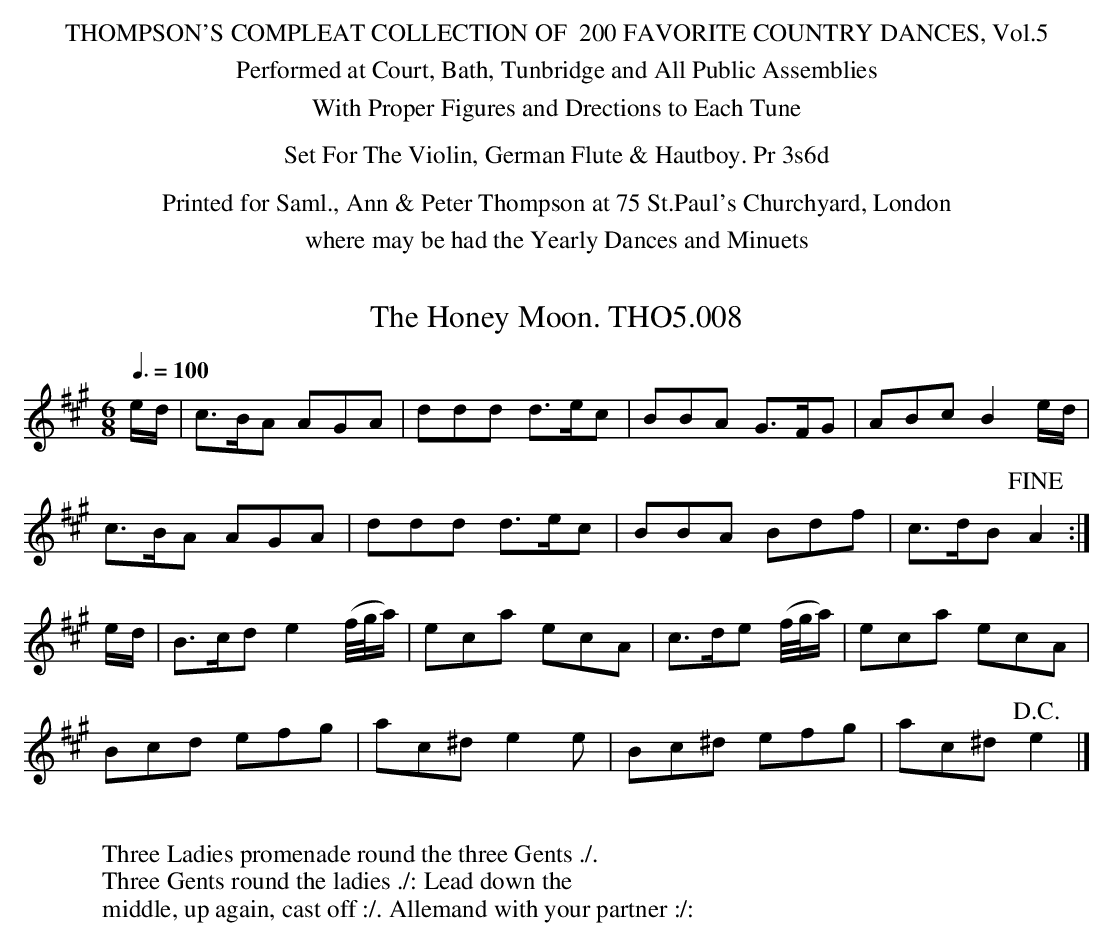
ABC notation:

X:1
T:Honey Moon. THO5.008, The
M:6/8
L:1/8
Q:3/8=100
K:A
e/d/|c>BA AGA|ddd d>ec|BBA G>FG|ABc B2 e/d/|
c>BA AGA|ddd d>ec|BBA Bdf|c>dB !fine!A2:|
e/d/|B>cd e2 (f//g//a/)|eca ecA|c>de (f//g//a/)|eca ecA|
Bcd efg|ac^d e2e|Bc^d efg|ac^d !D.C.!e2|]
W:
W:Three Ladies promenade round the three Gents ./.
W:Three Gents round the ladies ./: Lead down the
W:middle, up again, cast off :/. Allemand with your partner :/:
